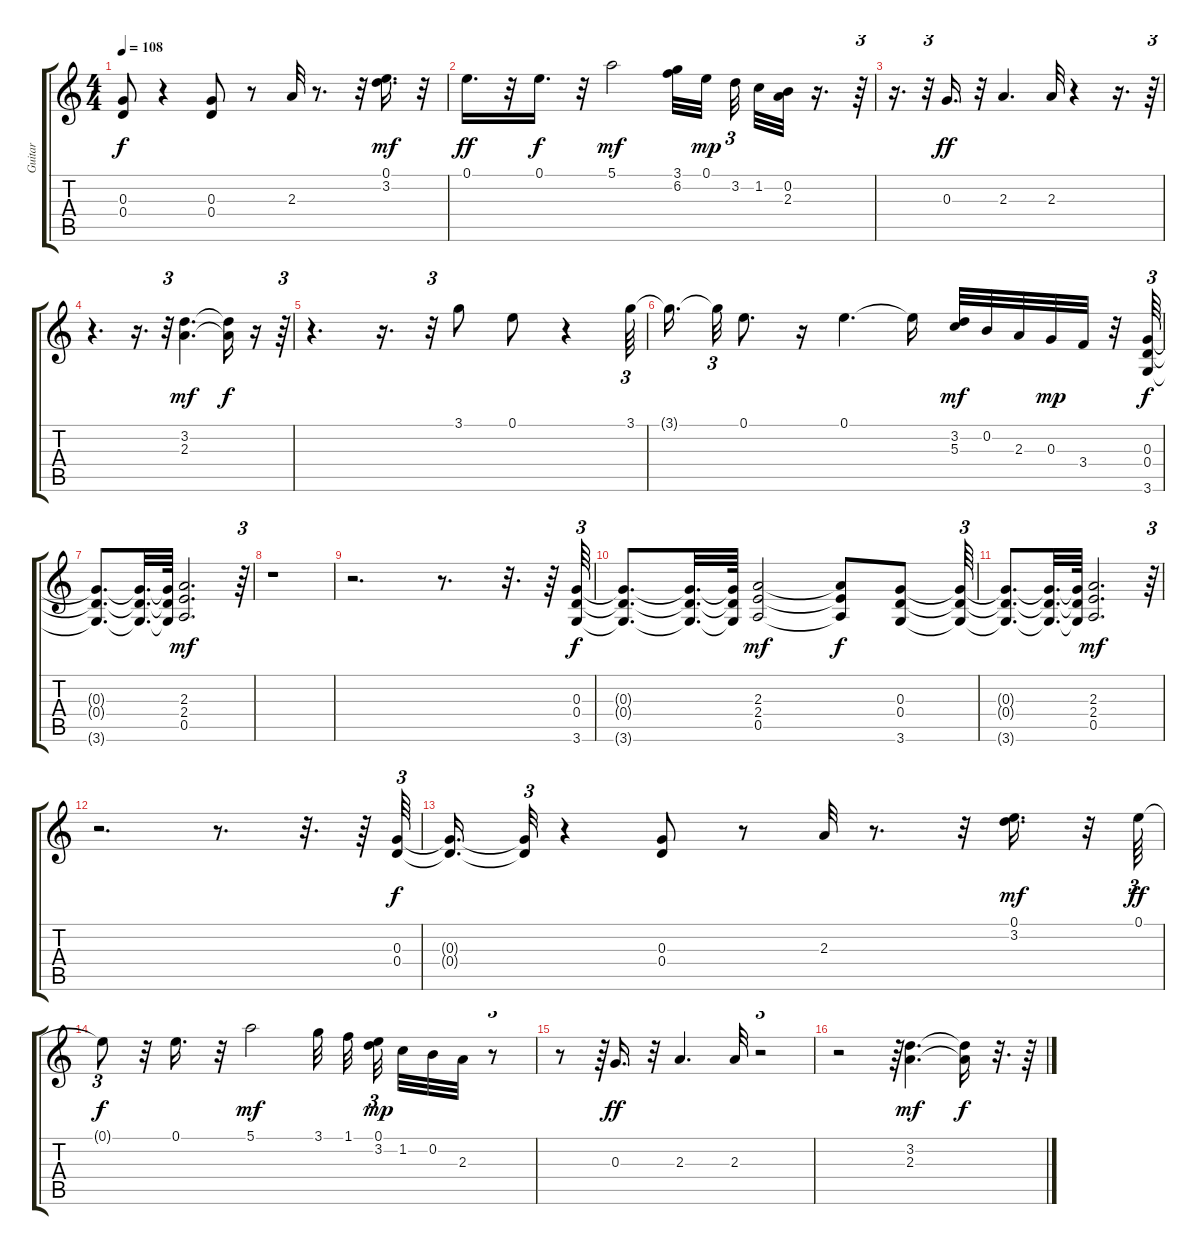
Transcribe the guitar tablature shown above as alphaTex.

\track ("Guitar" "Guitar") {instrument electricguitarjazz}
\staff {score tabs}
\tuning (E4 B3 G3 D3 A2 E2) {hide}
\ts (4 4)
\tempo 108
\clef g2
\ks c
(0.3 0.4).8{dy f} r.4 (0.3 0.4).8 r.8 2.3.32 r.8{d} r.32 (0.1 3.2).16{d dy mf} r.32 |
0.1.16{d dy ff} r.32 0.1.16{d dy f} r.32 5.1.2{dy mf} (3.1 6.2).32 0.1.32{dy mp beam splitsecondary} 3.2.32{tu (3 2) beam splitsecondary} 1.2.32 (0.2 2.3).32 r.16{d} r.64{tu (3 2)} |
r.16{d} r.32{tu (3 2)} 0.3.16{d dy ff} r.32 2.3.4{d} 2.3.32 r.4 r.16{d} r.64{tu (3 2)} |
r.4{d} r.16{d} r.32{tu (3 2)} (3.2 2.3).4{d dy mf} (3.2{t} 2.3{t}).16{dy f} r.16 r.64{tu (3 2)} |
r.4{d} r.16{d} r.32{tu (3 2)} 3.1.8 0.1.8 r.4 3.1.64{tu (3 2)} |
3.1{t}.16{d beam splitsecondary} 3.1{t}.32{tu (3 2)} 0.1.8{d} r.16 0.1.4{d} 0.1{t}.16 (3.2 5.3).32{dy mf} 0.2.32 2.3.32 0.3.32{dy mp} 3.4.32 r.32 (0.3 0.4 3.6).64{tu (3 2) dy f} |
(0.3{t} 0.4{t} 3.6{t}).8{d} (0.3{t} 0.4{t} 3.6{t}).32{d} (0.3{t} 0.4{t} 3.6{t}).64 (2.3 2.4 0.5).2{d dy mf} r.64{tu (3 2)} |
r.1 |
r.2{d} r.8{d} r.32{d} r.64 (0.3 0.4 3.6).64{tu (3 2) dy f} |
(0.3{t} 0.4{t} 3.6{t}).8{d} (0.3{t} 0.4{t} 3.6{t}).32{d} (0.3{t} 0.4{t} 3.6{t}).64 (2.3 2.4 0.5).2{dy mf} (2.3{t} 2.4{t} 0.5{t}).8{dy f} (0.3 0.4 3.6).8 (0.3{t} 0.4{t} 3.6{t}).64{tu (3 2)} |
(0.3{t} 0.4{t} 3.6{t}).8{d} (0.3{t} 0.4{t} 3.6{t}).32{d} (0.3{t} 0.4{t} 3.6{t}).64 (2.3 2.4 0.5).2{d dy mf} r.64{tu (3 2)} |
r.2{d} r.8{d} r.32{d} r.64 (0.3 0.4).64{tu (3 2) dy f} |
(0.3{t} 0.4{t}).16{d} (0.3{t} 0.4{t}).32{tu (3 2)} r.4 (0.3 0.4).8 r.8 2.3.32 r.8{d} r.32 (0.1 3.2).16{d dy mf} r.32 0.1.64{tu (3 2) dy ff} |
0.1{t}.8{tu (3 2) dy f} r.32 0.1.16{d} r.32 5.1.2{dy mf} 3.1.32 1.1.32{beam splitsecondary} (0.1 3.2).32{tu (3 2) dy mp beam splitsecondary} 1.2.32 0.2.32 2.3.32 r.8{tu (3 2)} |
r.8 r.64{tu (3 2)} 0.3.16{d dy ff} r.32 2.3.4{d} 2.3.32 r.2{tu (3 2)} |
r.2 r.64{tu (3 2)} (3.2 2.3).4{d dy mf} (3.2{t} 2.3{t}).16{dy f} r.32{d} r.64
